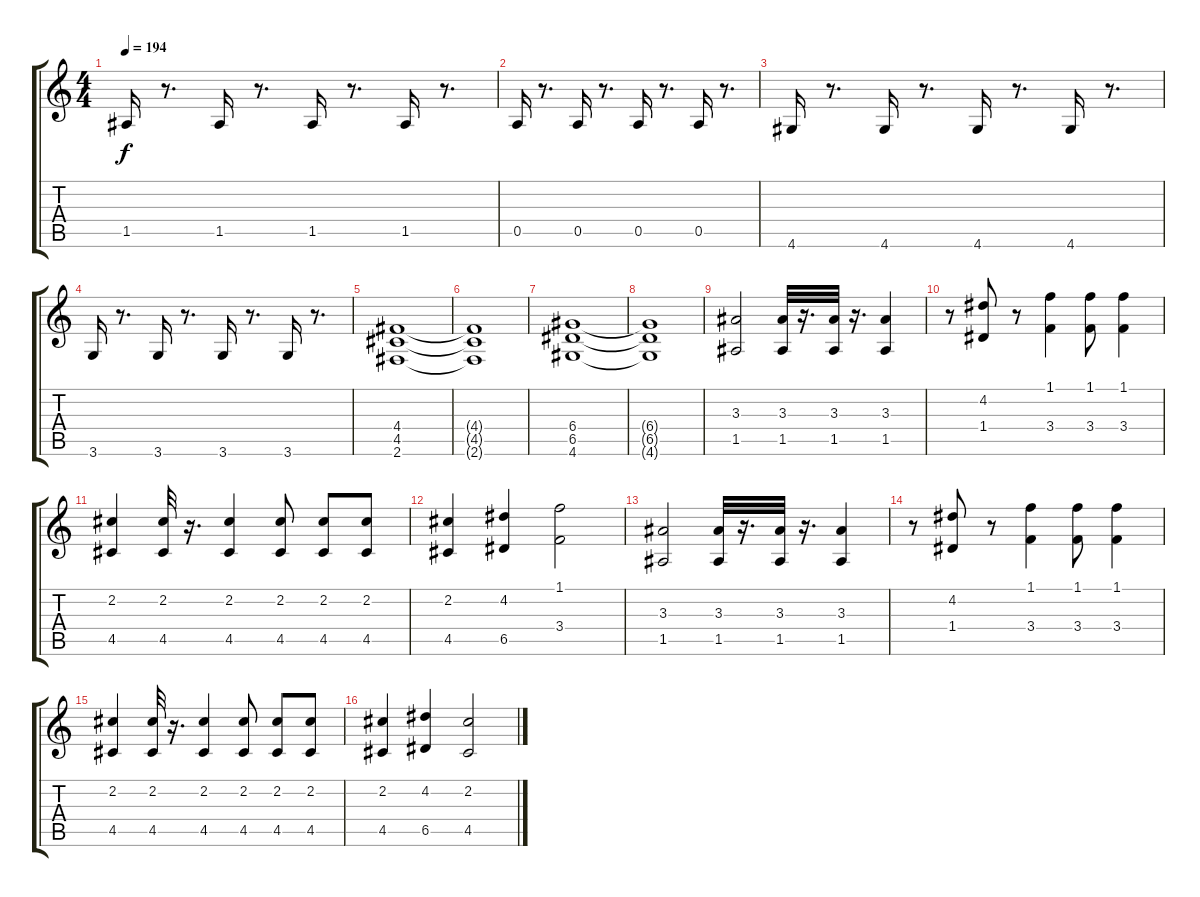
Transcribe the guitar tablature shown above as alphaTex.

\track "" {instrument overdrivenguitar}
\staff {score tabs}
\tuning (E4 B3 G3 D3 A2 E2) {hide}
\ts (4 4)
\tempo 194
\clef g2
\ks c
1.5.16{dy f} r.8{d} 1.5.16 r.8{d} 1.5.16 r.8{d} 1.5.16 r.8{d} |
0.5.16 r.8{d} 0.5.16 r.8{d} 0.5.16 r.8{d} 0.5.16 r.8{d} |
4.6.16 r.8{d} 4.6.16 r.8{d} 4.6.16 r.8{d} 4.6.16 r.8{d} |
3.6.16 r.8{d} 3.6.16 r.8{d} 3.6.16 r.8{d} 3.6.16 r.8{d} |
(4.4 4.5 2.6).1 |
(4.4{t} 4.5{t} 2.6{t}).1 |
(6.4 6.5 4.6).1 |
(6.4{t} 6.5{t} 4.6{t}).1 |
(3.3 1.5).2 (3.3 1.5).32 r.16{d} (3.3 1.5).32 r.16{d} (3.3 1.5).4 |
r.8 (4.2 1.4).8 r.8 (1.1 3.4).4 (1.1 3.4).8 (1.1 3.4).4 |
(2.2 4.5).4 (2.2 4.5).32 r.16{d} (2.2 4.5).4 (2.2 4.5).8 (2.2 4.5).8 (2.2 4.5).8 |
(2.2 4.5).4 (4.2 6.5).4 (1.1 3.4).2 |
(3.3 1.5).2 (3.3 1.5).32 r.16{d} (3.3 1.5).32 r.16{d} (3.3 1.5).4 |
r.8 (4.2 1.4).8 r.8 (1.1 3.4).4 (1.1 3.4).8 (1.1 3.4).4 |
(2.2 4.5).4 (2.2 4.5).32 r.16{d} (2.2 4.5).4 (2.2 4.5).8 (2.2 4.5).8 (2.2 4.5).8 |
(2.2 4.5).4 (4.2 6.5).4 (2.2 4.5).2
